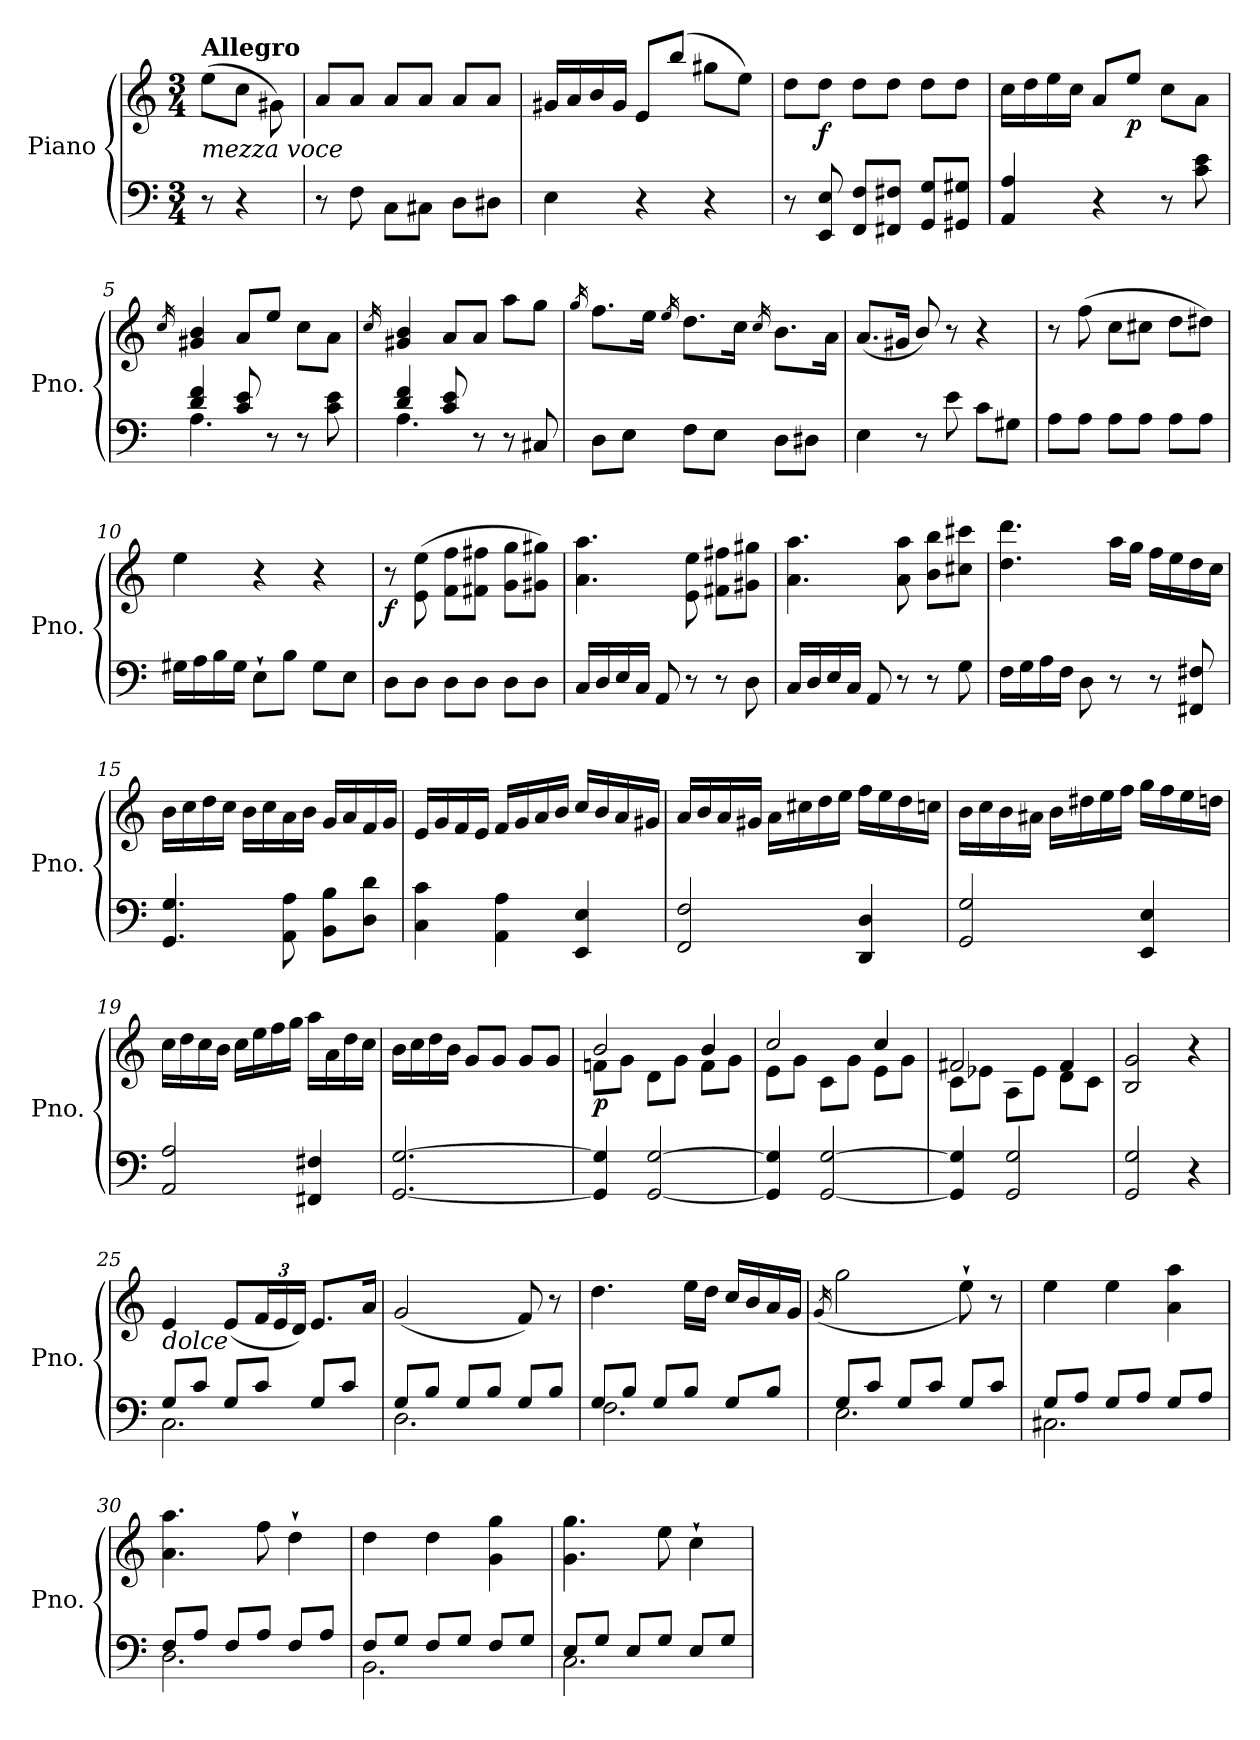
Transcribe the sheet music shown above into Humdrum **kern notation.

**kern	**kern	**dynam
*part1	*part1	*part1
*staff2	*staff1	*staff1/2
*I"Piano	*	*
*I'Pno.	*	*
*clefF4	*clefG2	*
*k[]	*k[]	*
*M3/4	*M3/4	*
*MM120	*MM120	*
=	=	=
!	!LO:TX:b:i:t=mezza voce	!
!	!LO:TX:a:B:t=Allegro	!
8r	(8ee\L	.
4r	8cc\J	.
.	8g#X\)	.
=1	=1	=1
8r	8a/L	.
8F\	8a/J	.
8C\L	8a/L	.
8C#X\J	8a/J	.
8D\L	8a/L	.
8D#X\J	8a/J	.
=2	=2	=2
4E\	16g#X/LL	.
.	16a/	.
.	16b/	.
.	16g#/JJ	.
4r	8e/L	.
.	(8bb/J	.
4r	8gg#X\L	.
.	8ee\J)	.
=3	=3	=3
8r	8dd\L	.
!	!	!LO:DY:b
8EE/ 8E/	8dd\J	f
8FF/ 8F/L	8dd\L	.
8FF#X/ 8F#X/J	8dd\J	.
8GG/ 8G/L	8dd\L	.
8GG#X/ 8G#X/J	8dd\J	.
=4	=4	=4
4AA/ 4A/	16cc\LL	.
.	16dd\	.
.	16ee\	.
.	16cc\JJ	.
4r	8a/L	.
!	!	!LO:DY:b
.	8ee/J	p
8r	8cc\L	.
8c\ 8e\	8a\J	.
!!LO:LB:g=z
=5	=5	=5
.	16qcc/	.
*^	*	*
4d/ 4f/	4.A\	4g#X/ 4b/	.
8c/ 8e/	.	8a/L	.
8r	4.ryy	8ee/J	.
8r	.	8cc\L	.
8c\ 8e\	.	8a\J	.
=6	=6	=6	=6
.	.	16qcc/	.
4d/ 4f/	4.A\	4g#X/ 4b/	.
8c/ 8e/	.	8a/L	.
8r	8ryy	8a/J	.
8r	4ryy	8aa\L	.
8C#X/	.	8gg\J	.
*v	*v	*	*
=7	=7	=7
.	16qgg/	.
8D\L	8.ff\L	.
8E\J	.	.
.	16ee\Jk	.
.	16qee/	.
8F\L	8.dd\L	.
8E\J	.	.
.	16cc\Jk	.
.	16qcc/	.
8D\L	8.b\L	.
8D#X\J	.	.
.	16a\Jk	.
=8	=8	=8
4E\	(8.a/L	.
.	16g#X/Jk	.
8r	8b/)	.
8e\	8r	.
8c\L	4r	.
8G#X\J	.	.
=9	=9	=9
8A\L	8r	.
8A\J	(8ff\	.
8A\L	8cc\L	.
8A\J	8cc#X\J	.
8A\L	8dd\L	.
8A\J	8dd#X\J)	.
!!LO:LB:g=z
=10	=10	=10
16G#X\LL	4ee\	.
16A\	.	.
16B\	.	.
16G#\JJ	.	.
8E`\L	4r	.
8B\J	.	.
8G#\L	4r	.
8E\J	.	.
=11	=11	=11
!	!	!LO:DY:b
8D\L	8r	f
8D\J	(8e\ 8ee\	.
8D\L	8f\ 8ff\L	.
8D\J	8f#X\ 8ff#X\J	.
8D\L	8g\ 8gg\L	.
8D\J	8g#X\ 8gg#X\J)	.
=12	=12	=12
16C/LL	4.a\ 4.aa\	.
16D/	.	.
16E/	.	.
16C/JJ	.	.
8AA/	.	.
8r	8e\ 8ee\	.
8r	8f#X\ 8ff#X\L	.
8D\	8g#X\ 8gg#X\J	.
=13	=13	=13
16C/LL	4.a\ 4.aa\	.
16D/	.	.
16E/	.	.
16C/JJ	.	.
8AA/	.	.
8r	8a\ 8aa\	.
8r	8b\ 8bb\L	.
8G\	8cc#X\ 8ccc#X\J	.
=14	=14	=14
16F\LL	4.dd\ 4.ddd\	.
16G\	.	.
16A\	.	.
16F\JJ	.	.
8D\	.	.
8r	16aa\LL	.
.	16gg\JJ	.
8r	16ff\LL	.
.	16ee\	.
8FF#X/ 8F#X/	16dd\	.
.	16cc\JJ	.
!!LO:LB:g=z
=15	=15	=15
4.GG/ 4.G/	16b\LL	.
.	16cc\	.
.	16dd\	.
.	16cc\JJ	.
.	16b\LL	.
.	16cc\	.
8AA\ 8A\	16a\	.
.	16b\JJ	.
8BB\ 8B\L	16g/LL	.
.	16a/	.
8D\ 8d\J	16f/	.
.	16g/JJ	.
=16	=16	=16
4C\ 4c\	16e/LL	.
.	16g/	.
.	16f/	.
.	16e/JJ	.
4AA\ 4A\	16f/LL	.
.	16g/	.
.	16a/	.
.	16b/JJ	.
4EE/ 4E/	16cc/LL	.
.	16b/	.
.	16a/	.
.	16g#X/JJ	.
=17	=17	=17
2FF/ 2F/	16a/LL	.
.	16b/	.
.	16a/	.
.	16g#X/JJ	.
.	16a\LL	.
.	16cc#X\	.
.	16dd\	.
.	16ee\JJ	.
4DD/ 4D/	16ff\LL	.
.	16ee\	.
.	16dd\	.
.	16ccn\JJ	.
!!LO:LB:g=z
=18	=18	=18
2GG/ 2G/	16b\LL	.
.	16cc\	.
.	16b\	.
.	16a#X\JJ	.
.	16b\LL	.
.	16dd#X\	.
.	16ee\	.
.	16ff\JJ	.
4EE/ 4E/	16gg\LL	.
.	16ff\	.
.	16ee\	.
.	16ddn\JJ	.
!!LO:LB:g=z
=19	=19	=19
2AA/ 2A/	16cc\LL	.
.	16dd\	.
.	16cc\	.
.	16b\JJ	.
.	16cc\LL	.
.	16ee\	.
.	16ff\	.
.	16gg\JJ	.
4FF#X/ 4F#X/	16aa\LL	.
.	16a\	.
.	16dd\	.
.	16cc\JJ	.
=20	=20	=20
[2.GG/ [2.G/	16b\LL	.
.	16cc\	.
.	16dd\	.
.	16b\JJ	.
.	8g/L	.
.	8g/J	.
.	8g/L	.
.	8g/J	.
=21	=21	=21
*	*^	*
!	!	!	!LO:DY:b
4GG/] 4G/]	2b/	8fn\L	p
.	.	8g\J	.
[2GG/ [2G/	.	8d\L	.
.	.	8g\J	.
.	4b/	8f\L	.
.	.	8g\J	.
=22	=22	=22	=22
4GG/] 4G/]	2cc/	8e\L	.
.	.	8g\J	.
[2GG/ [2G/	.	8c\L	.
.	.	8g\J	.
.	4cc/	8e\L	.
.	.	8g\J	.
=23	=23	=23	=23
4GG/] 4G/]	2f#X/	8c\L	.
.	.	8e-X\J	.
2GG/ 2G/	.	8A\L	.
.	.	8e-\J	.
.	4f#/	8d\L	.
.	.	8c\J	.
*	*v	*v	*
=24	=24	=24
2GG/ 2G/	2B/ 2g/	.
4r	4r	.
!!LO:PB:g=z
=25	=25	=25
*^	*	*
!	!	!LO:TX:b:i:t=dolce	!
8G/L	2.C\	4e/	.
8c/J	.	.	.
8G/L	.	(8e/L	.
*	*	*Xbrackettup	*
8c/J	.	24f/L	.
.	.	24e/	.
.	.	24d/JJ)	.
8G/L	.	8.e/L	.
8c/J	.	.	.
.	.	16a/Jk	.
=26	=26	=26	=26
8G/L	2.D\	(2g/	.
8B/J	.	.	.
8G/L	.	.	.
8B/J	.	.	.
8G/L	.	8f/)	.
8B/J	.	8r	.
=27	=27	=27	=27
8G/L	2.F\	4.dd\	.
8B/J	.	.	.
8G/L	.	.	.
8B/J	.	16ee\LL	.
.	.	16dd\JJ	.
8G/L	.	16cc/LL	.
.	.	16b/	.
8B/J	.	16a/	.
.	.	16g/JJ	.
=28	=28	=28	=28
.	.	(16qg/	.
8G/L	2.E\	2gg\	.
8c/J	.	.	.
8G/L	.	.	.
8c/J	.	.	.
8G/L	.	8ee`\)	.
8c/J	.	8r	.
=29	=29	=29	=29
8G/L	2.C#X\	4ee\	.
8A/J	.	.	.
8G/L	.	4ee\	.
8A/J	.	.	.
8G/L	.	4a\ 4aa\	.
8A/J	.	.	.
!!LO:LB:g=z
=30	=30	=30	=30
8F/L	2.D\	4.a\ 4.aa\	.
8A/J	.	.	.
8F/L	.	.	.
8A/J	.	8ff\	.
8F/L	.	4dd`\	.
8A/J	.	.	.
=31	=31	=31	=31
8F/L	2.BB\	4dd\	.
8G/J	.	.	.
8F/L	.	4dd\	.
8G/J	.	.	.
8F/L	.	4g\ 4gg\	.
8G/J	.	.	.
=32	=32	=32	=32
8E/L	2.C\	4.g\ 4.gg\	.
8G/J	.	.	.
8E/L	.	.	.
8G/J	.	8ee\	.
8E/L	.	4cc`\	.
8G/J	.	.	.
*v	*v	*	*
=	=	=
*-	*-	*-
